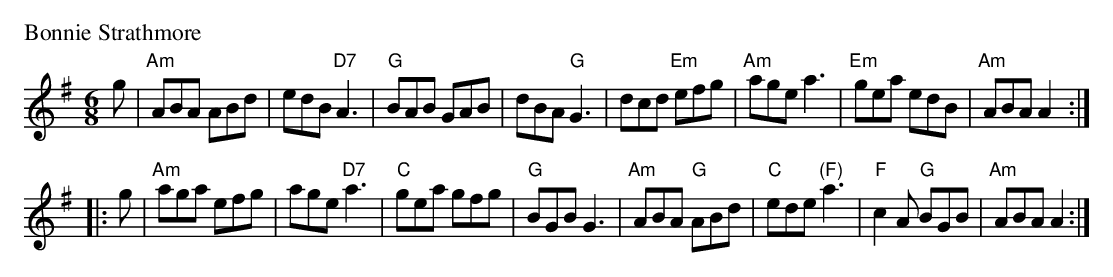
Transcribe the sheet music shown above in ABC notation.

X:1
P: Bonnie Strathmore
M: 6/8
L: 1/8
K: Ador
g |\
"Am"ABA ABd | edB "D7"A3 | "G"BAB GAB | dBA "G"G3 |\
dcd "Em"efg | "Am"age a3 | "Em"gea edB | "Am"ABA A2 :|
|: g |\
"Am"aga efg | age "D7"a3 | "C"gea gfg | "G"BGB G3 |\
"Am"ABA "G"ABd | "C"ede "(F)"a3 | "F"c2A "G"BGB | "Am"ABA A2 :|
